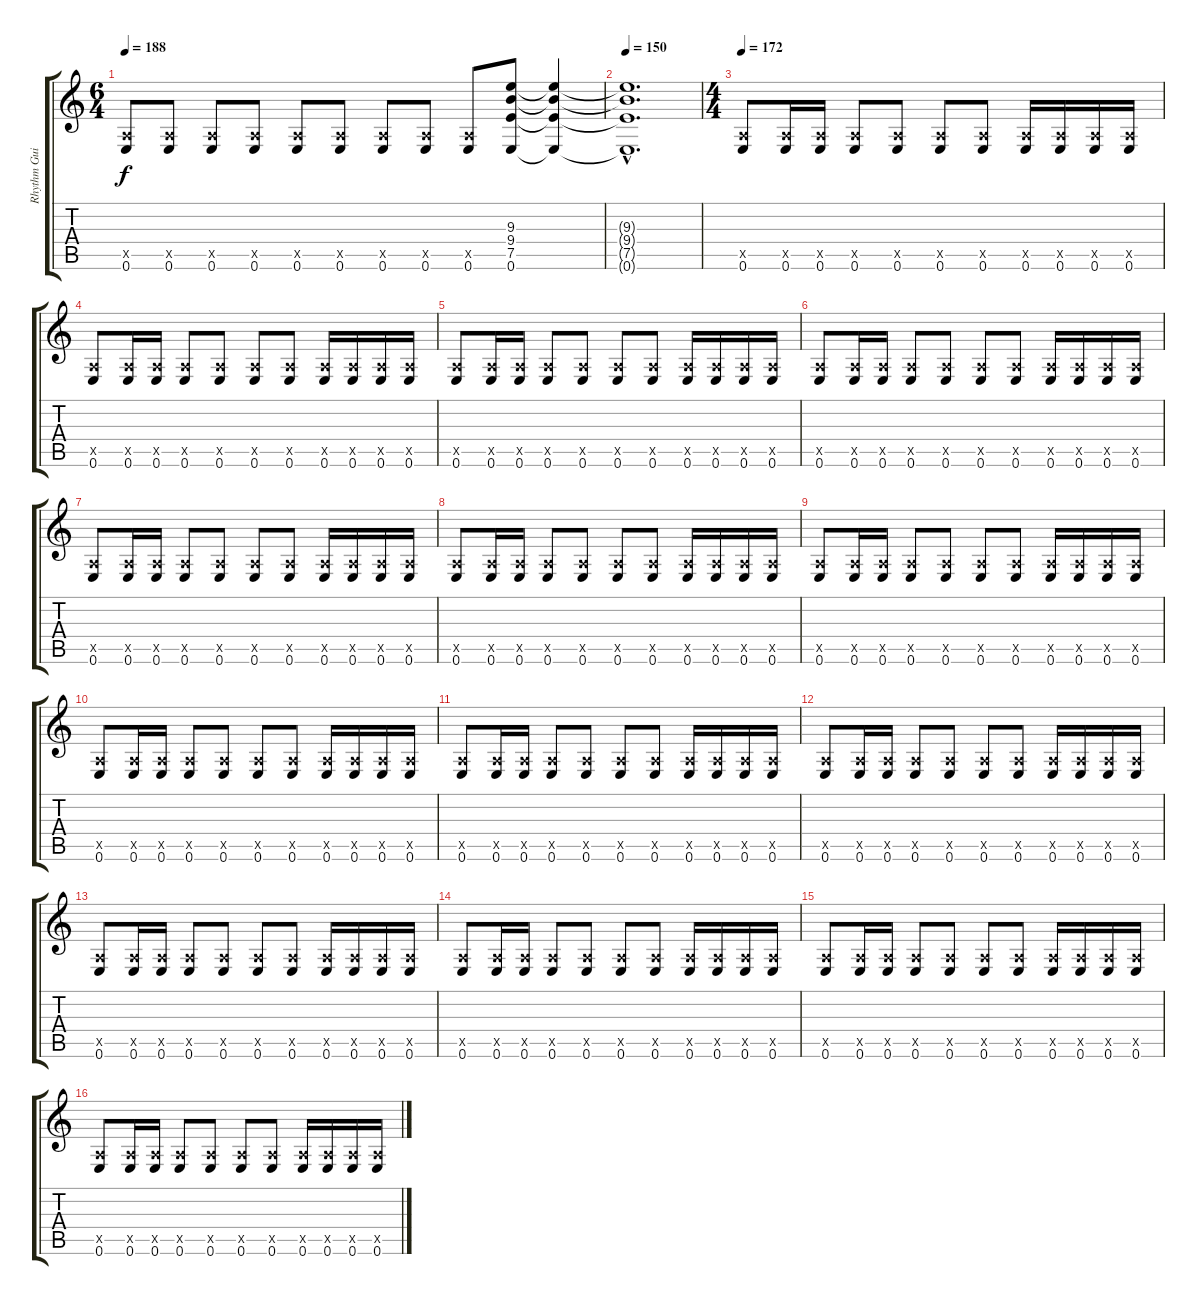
\track ("Rhythm Guitar 1" "Rhythm Gui") {instrument distortionguitar}
\staff {score tabs}
\tuning (E4 B3 G3 D3 A2 E2) {hide}
\ts (6 4)
\tempo 188
\clef g2
\ks c
(0.5{x} 0.6).8{dy f} (0.5{x} 0.6).8 (0.5{x} 0.6).8 (0.5{x} 0.6).8 (0.5{x} 0.6).8 (0.5{x} 0.6).8 (0.5{x} 0.6).8 (0.5{x} 0.6).8 (0.5{x} 0.6).8 (9.3 9.4 7.5 0.6).8 (9.3{t} 9.4{t} 7.5{t} 0.6{t}).4 |
\tempo 150
(9.3{hac t} 9.4{hac t} 7.5{hac t} 0.6{hac t}).1{d} |
\ts (4 4)
\tempo 172
(0.5{x} 0.6).8 (0.5{x} 0.6).16 (0.5{x} 0.6).16 (0.5{x} 0.6).8 (0.5{x} 0.6).8 (0.5{x} 0.6).8 (0.5{x} 0.6).8 (0.5{x} 0.6).16 (0.5{x} 0.6).16 (0.5{x} 0.6).16 (0.5{x} 0.6).16 |
(0.5{x} 0.6).8 (0.5{x} 0.6).16 (0.5{x} 0.6).16 (0.5{x} 0.6).8 (0.5{x} 0.6).8 (0.5{x} 0.6).8 (0.5{x} 0.6).8 (0.5{x} 0.6).16 (0.5{x} 0.6).16 (0.5{x} 0.6).16 (0.5{x} 0.6).16 |
(0.5{x} 0.6).8 (0.5{x} 0.6).16 (0.5{x} 0.6).16 (0.5{x} 0.6).8 (0.5{x} 0.6).8 (0.5{x} 0.6).8 (0.5{x} 0.6).8 (0.5{x} 0.6).16 (0.5{x} 0.6).16 (0.5{x} 0.6).16 (0.5{x} 0.6).16 |
(0.5{x} 0.6).8 (0.5{x} 0.6).16 (0.5{x} 0.6).16 (0.5{x} 0.6).8 (0.5{x} 0.6).8 (0.5{x} 0.6).8 (0.5{x} 0.6).8 (0.5{x} 0.6).16 (0.5{x} 0.6).16 (0.5{x} 0.6).16 (0.5{x} 0.6).16 |
(0.5{x} 0.6).8 (0.5{x} 0.6).16 (0.5{x} 0.6).16 (0.5{x} 0.6).8 (0.5{x} 0.6).8 (0.5{x} 0.6).8 (0.5{x} 0.6).8 (0.5{x} 0.6).16 (0.5{x} 0.6).16 (0.5{x} 0.6).16 (0.5{x} 0.6).16 |
(0.5{x} 0.6).8 (0.5{x} 0.6).16 (0.5{x} 0.6).16 (0.5{x} 0.6).8 (0.5{x} 0.6).8 (0.5{x} 0.6).8 (0.5{x} 0.6).8 (0.5{x} 0.6).16 (0.5{x} 0.6).16 (0.5{x} 0.6).16 (0.5{x} 0.6).16 |
(0.5{x} 0.6).8 (0.5{x} 0.6).16 (0.5{x} 0.6).16 (0.5{x} 0.6).8 (0.5{x} 0.6).8 (0.5{x} 0.6).8 (0.5{x} 0.6).8 (0.5{x} 0.6).16 (0.5{x} 0.6).16 (0.5{x} 0.6).16 (0.5{x} 0.6).16 |
(0.5{x} 0.6).8 (0.5{x} 0.6).16 (0.5{x} 0.6).16 (0.5{x} 0.6).8 (0.5{x} 0.6).8 (0.5{x} 0.6).8 (0.5{x} 0.6).8 (0.5{x} 0.6).16 (0.5{x} 0.6).16 (0.5{x} 0.6).16 (0.5{x} 0.6).16 |
(0.5{x} 0.6).8 (0.5{x} 0.6).16 (0.5{x} 0.6).16 (0.5{x} 0.6).8 (0.5{x} 0.6).8 (0.5{x} 0.6).8 (0.5{x} 0.6).8 (0.5{x} 0.6).16 (0.5{x} 0.6).16 (0.5{x} 0.6).16 (0.5{x} 0.6).16 |
(0.5{x} 0.6).8 (0.5{x} 0.6).16 (0.5{x} 0.6).16 (0.5{x} 0.6).8 (0.5{x} 0.6).8 (0.5{x} 0.6).8 (0.5{x} 0.6).8 (0.5{x} 0.6).16 (0.5{x} 0.6).16 (0.5{x} 0.6).16 (0.5{x} 0.6).16 |
(0.5{x} 0.6).8 (0.5{x} 0.6).16 (0.5{x} 0.6).16 (0.5{x} 0.6).8 (0.5{x} 0.6).8 (0.5{x} 0.6).8 (0.5{x} 0.6).8 (0.5{x} 0.6).16 (0.5{x} 0.6).16 (0.5{x} 0.6).16 (0.5{x} 0.6).16 |
(0.5{x} 0.6).8 (0.5{x} 0.6).16 (0.5{x} 0.6).16 (0.5{x} 0.6).8 (0.5{x} 0.6).8 (0.5{x} 0.6).8 (0.5{x} 0.6).8 (0.5{x} 0.6).16 (0.5{x} 0.6).16 (0.5{x} 0.6).16 (0.5{x} 0.6).16 |
(0.5{x} 0.6).8 (0.5{x} 0.6).16 (0.5{x} 0.6).16 (0.5{x} 0.6).8 (0.5{x} 0.6).8 (0.5{x} 0.6).8 (0.5{x} 0.6).8 (0.5{x} 0.6).16 (0.5{x} 0.6).16 (0.5{x} 0.6).16 (0.5{x} 0.6).16 |
(0.5{x} 0.6).8 (0.5{x} 0.6).16 (0.5{x} 0.6).16 (0.5{x} 0.6).8 (0.5{x} 0.6).8 (0.5{x} 0.6).8 (0.5{x} 0.6).8 (0.5{x} 0.6).16 (0.5{x} 0.6).16 (0.5{x} 0.6).16 (0.5{x} 0.6).16
